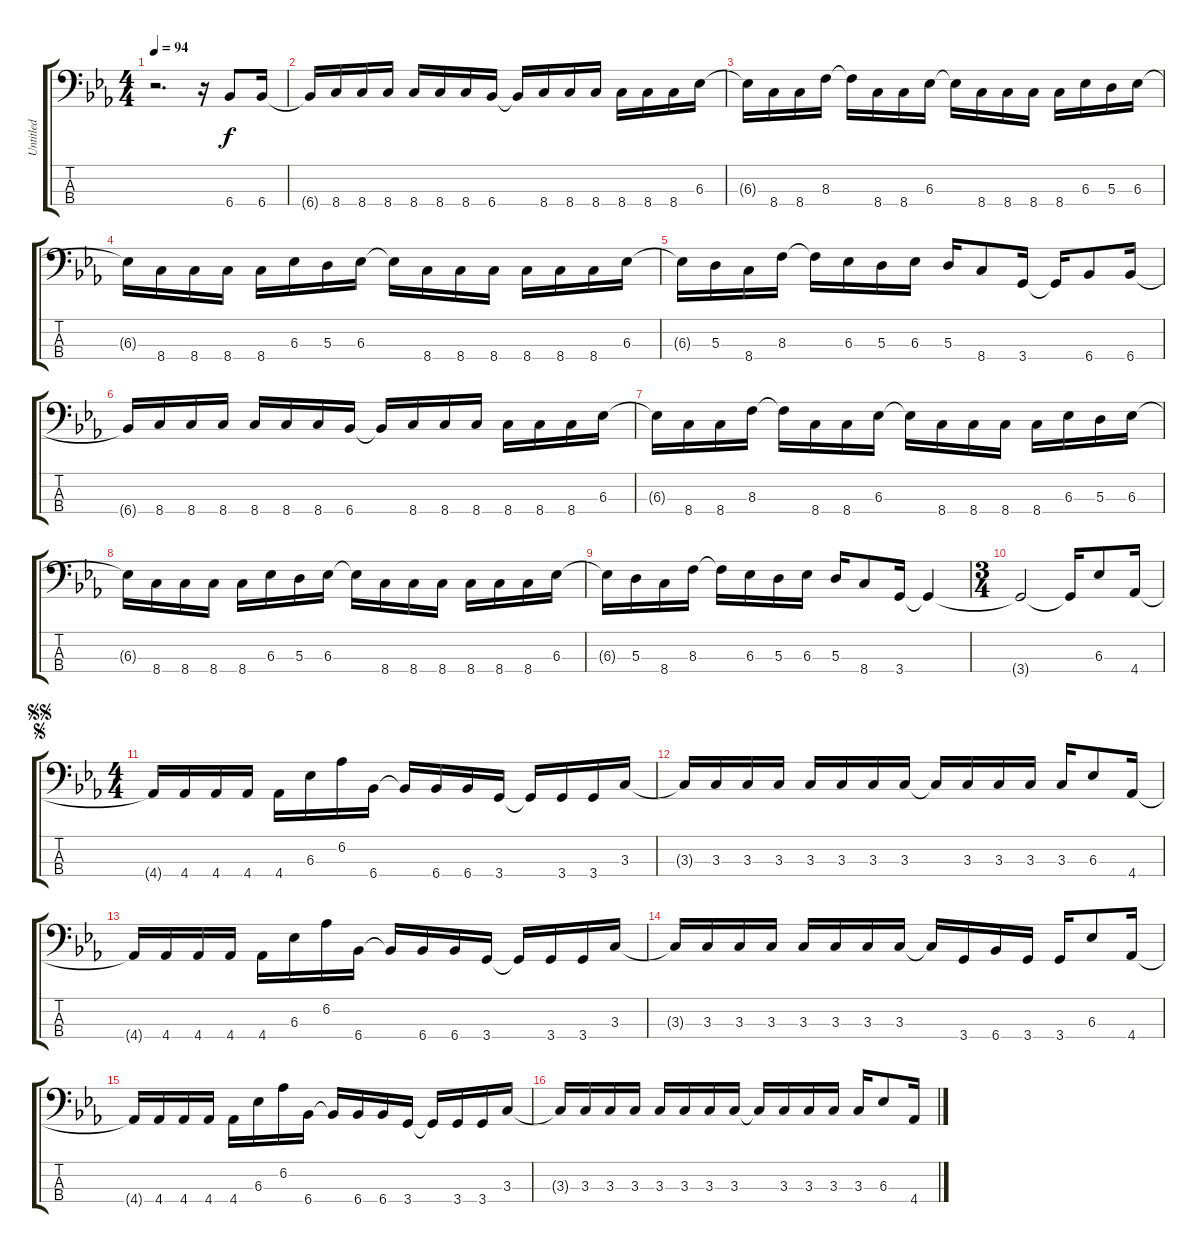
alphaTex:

\track ("Untitled" "Untitled") {instrument electricbassfinger}
\staff {score tabs}
\tuning (G2 D2 A1 E1) {hide}
\ts (4 4)
\tempo 94
\clef f4
\ks eb
r.2{d dy f instrument electricbassfinger} r.16 6.4.8 6.4.16 |
6.4{t}.16 8.4.16 8.4.16 8.4.16 8.4.16 8.4.16 8.4.16 6.4.16 6.4{t}.16 8.4.16 8.4.16 8.4.16 8.4.16 8.4.16 8.4.16 6.3.16 |
6.3{t}.16 8.4.16 8.4.16 8.3.16 8.3{t}.16 8.4.16 8.4.16 6.3.16 6.3{t}.16 8.4.16 8.4.16 8.4.16 8.4.16 6.3.16 5.3.16 6.3.16 |
6.3{t}.16 8.4.16 8.4.16 8.4.16 8.4.16 6.3.16 5.3.16 6.3.16 6.3{t}.16 8.4.16 8.4.16 8.4.16 8.4.16 8.4.16 8.4.16 6.3.16 |
6.3{t}.16 5.3.16 8.4.16 8.3.16 8.3{t}.16 6.3.16 5.3.16 6.3.16 5.3.16 8.4.8 3.4.16 3.4{t}.16 6.4.8 6.4.16 |
6.4{t}.16 8.4.16 8.4.16 8.4.16 8.4.16 8.4.16 8.4.16 6.4.16 6.4{t}.16 8.4.16 8.4.16 8.4.16 8.4.16 8.4.16 8.4.16 6.3.16 |
6.3{t}.16 8.4.16 8.4.16 8.3.16 8.3{t}.16 8.4.16 8.4.16 6.3.16 6.3{t}.16 8.4.16 8.4.16 8.4.16 8.4.16 6.3.16 5.3.16 6.3.16 |
6.3{t}.16 8.4.16 8.4.16 8.4.16 8.4.16 6.3.16 5.3.16 6.3.16 6.3{t}.16 8.4.16 8.4.16 8.4.16 8.4.16 8.4.16 8.4.16 6.3.16 |
6.3{t}.16 5.3.16 8.4.16 8.3.16 8.3{t}.16 6.3.16 5.3.16 6.3.16 5.3.16 8.4.8 3.4.16 3.4{t}.4 |
\ts (3 4)
3.4{t}.2 3.4{t}.16 6.3.8 4.4.16 |
\ts (4 4)
\jump segno
\jump segnosegno
4.4{t}.16 4.4.16 4.4.16 4.4.16 4.4.16 6.3.16 6.2.16 6.4.16 6.4{t}.16 6.4.16 6.4.16 3.4.16 3.4{t}.16 3.4.16 3.4.16 3.3.16 |
3.3{t}.16 3.3.16 3.3.16 3.3.16 3.3.16 3.3.16 3.3.16 3.3.16 3.3{t}.16 3.3.16 3.3.16 3.3.16 3.3.16 6.3.8 4.4.16 |
4.4{t}.16 4.4.16 4.4.16 4.4.16 4.4.16 6.3.16 6.2.16 6.4.16 6.4{t}.16 6.4.16 6.4.16 3.4.16 3.4{t}.16 3.4.16 3.4.16 3.3.16 |
3.3{t}.16 3.3.16 3.3.16 3.3.16 3.3.16 3.3.16 3.3.16 3.3.16 3.3{t}.16 3.4.16 6.4.16 3.4.16 3.4.16 6.3.8 4.4.16 |
4.4{t}.16 4.4.16 4.4.16 4.4.16 4.4.16 6.3.16 6.2.16 6.4.16 6.4{t}.16 6.4.16 6.4.16 3.4.16 3.4{t}.16 3.4.16 3.4.16 3.3.16 |
3.3{t}.16 3.3.16 3.3.16 3.3.16 3.3.16 3.3.16 3.3.16 3.3.16 3.3{t}.16 3.3.16 3.3.16 3.3.16 3.3.16 6.3.8 4.4.16
